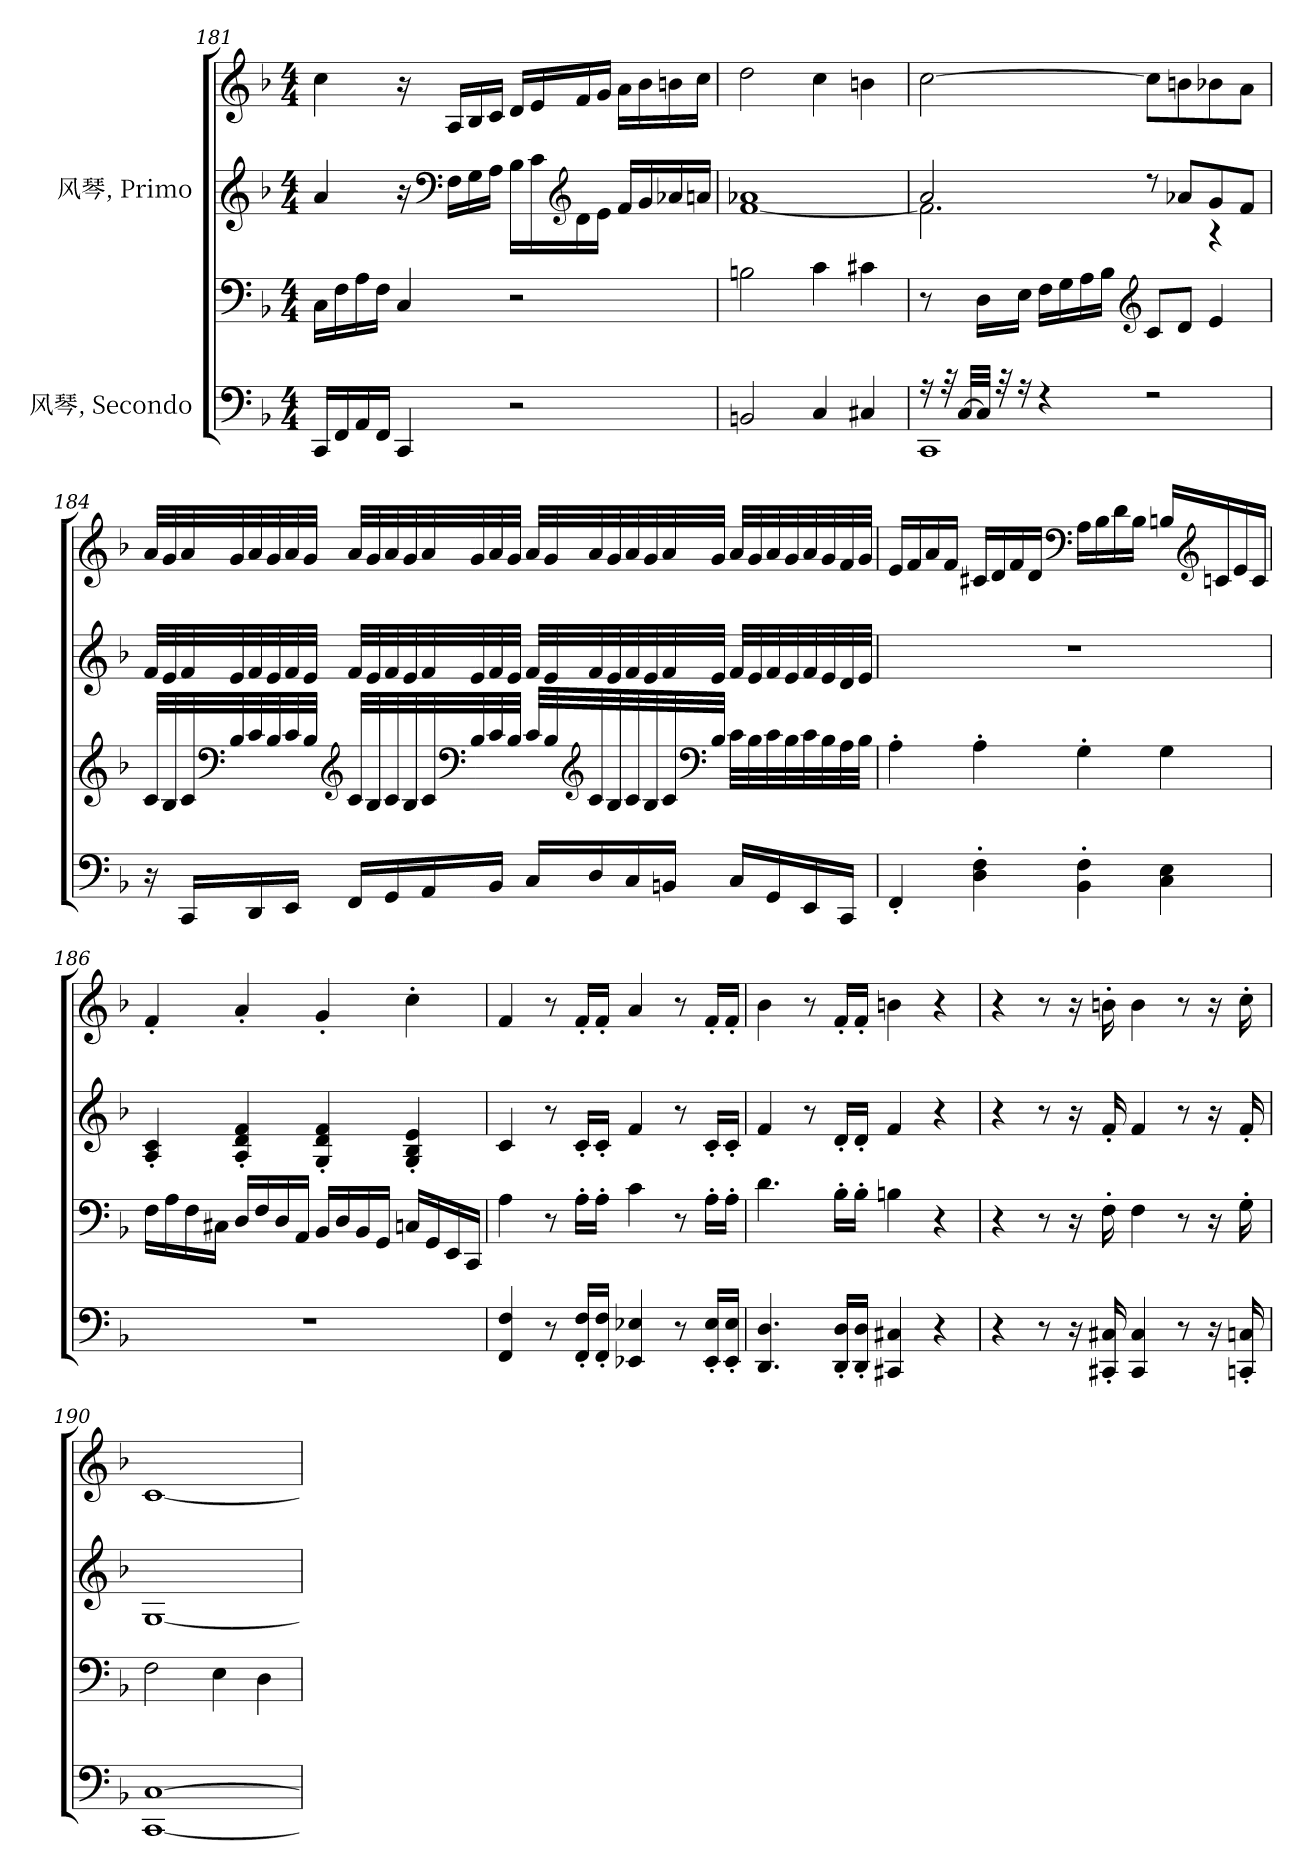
**kern	**kern	**kern	**kern
*part2	*part2	*part1	*part1
*staff4	*staff3	*staff2	*staff1
*I"风琴, Secondo	*	*I"风琴, Primo	*
!!LO:LB:g=z
*clefF4	*clefF4	*clefG2	*clefG2
*k[b-]	*k[b-]	*k[b-]	*k[b-]
*M4/4	*M4/4	*M4/4	*M4/4
=181	=181	=181	=181
16CC/LL	16C\LL	4a/	4cc\
16FF/	16F\	.	.
16AA/	16A\	.	.
16FF/JJ	16F\JJ	.	.
4CC/	4C/	16r	16r
*	*	*clefF4	*
.	.	16F\LL	16A/LL
.	.	16G\	16B-/
.	.	16A\JJ	16c/JJ
2r	2r	16B-\LL	16d/LL
.	.	16c\	16e/
*	*	*clefG2	*
.	.	16d\	16f/
.	.	16e\JJ	16g/JJ
.	.	16f/LL	16a\LL
.	.	16g/	16b-\
.	.	16a-X/	16bn\
.	.	16an/JJ	16cc\JJ
=182	=182	=182	=182
*	*	*^	*
2BBn/	2Bn\	1a-X	[1f	2dd\
4C/	4c\	.	.	4cc\
4C#X/	4c#X\	.	.	4bn\
!!LO:PB:g=z
=183	=183	=183	=183	=183
*^	*	*	*	*
16r	1CC	8r	2a/	2.f\]	[2cc\
32r	.	.	.	.	.
[32C/LLL	.	.	.	.	.
32C/JJJ]	.	16D\LL	.	.	.
32r	.	.	.	.	.
16r	.	16E\JJ	.	.	.
4r	.	16F\LL	.	.	.
.	.	16G\	.	.	.
.	.	16A\	.	.	.
.	.	16B-\JJ	.	.	.
*	*	*clefG2	*	*	*
2r	.	8c/L	8r	.	8cc\L]
.	.	8d/J	8a-X/L	.	8bn\
.	.	4e/	8g/	4r	8b-X\
.	.	.	8f/J	.	8a\J
*v	*v	*	*v	*v	*
!!LO:LB:g=z
=184	=184	=184	=184
16r	32c/LLL	32f/LLL	32a/LLL
.	32B-/	32e/	32g/
16CC/LL	32c/	32f/	32a/
*	*clefF4	*	*
.	32B-/	32e/	32g/
16DD/	32c/	32f/	32a/
.	32B-/	32e/	32g/
16EE/JJ	32c/	32f/	32a/
.	32B-/JJJ	32e/JJJ	32g/JJJ
*	*clefG2	*	*
16FF/LL	32c/LLL	32f/LLL	32a/LLL
.	32B-/	32e/	32g/
16GG/	32c/	32f/	32a/
.	32B-/	32e/	32g/
16AA/	32c/	32f/	32a/
*	*clefF4	*	*
.	32B-/	32e/	32g/
16BB-/JJ	32c/	32f/	32a/
.	32B-/JJJ	32e/JJJ	32g/JJJ
16C/LL	32c/LLL	32f/LLL	32a/LLL
.	32B-/	32e/	32g/
*	*clefG2	*	*
16D/	32c/	32f/	32a/
.	32B-/	32e/	32g/
16C/	32c/	32f/	32a/
.	32B-/	32e/	32g/
16BBn/JJ	32c/	32f/	32a/
*	*clefF4	*	*
.	32B-/JJJ	32e/JJJ	32g/JJJ
16C/LL	32c\LLL	32f/LLL	32a/LLL
.	32B-\	32e/	32g/
16GG/	32c\	32f/	32a/
.	32B-\	32e/	32g/
16EE/	32c\	32f/	32a/
.	32B-\	32e/	32g/
16CC/JJ	32A\	32d/	32f/
.	32B-\JJJ	32e/JJJ	32g/JJJ
!!LO:LB:g=z
=185	=185	=185	=185
4FF'/	4A'\	1r	16e/LL
.	.	.	16f/
.	.	.	16a/
.	.	.	16f/JJ
4D\' 4F\'	4A'\	.	16c#X/LL
.	.	.	16d/
.	.	.	16f/
.	.	.	16d/JJ
*	*	*	*clefF4
4BB-\' 4F\'	4G'\	.	16A\LL
.	.	.	16B-\
.	.	.	16d\
.	.	.	16B-\JJ
4C\ 4E\	4G\	.	16Bn/LL
*	*	*	*clefG2
.	.	.	16cn/
.	.	.	16e/
.	.	.	16c/JJ
=186	=186	=186	=186
1r	16F\LL	4A/' 4c/'	4f'/
.	16A\	.	.
.	16F\	.	.
.	16C#X\JJ	.	.
.	16D/LL	4A/' 4d/' 4f/'	4a'/
.	16F/	.	.
.	16D/	.	.
.	16AA/JJ	.	.
.	16BB-/LL	4G/' 4d/' 4f/'	4g'/
.	16D/	.	.
.	16BB-/	.	.
.	16GG/JJ	.	.
.	16Cn/LL	4G/' 4B-/' 4e/'	4cc'\
.	16GG/	.	.
.	16EE/	.	.
.	16CC/JJ	.	.
!!LO:PB:g=z
=187	=187	=187	=187
4FF/ 4F/	4A\	4c/	4f/
8r	8r	8r	8r
16FF/' 16F/'LL	16A'\LL	16c'/LL	16f'/LL
16FF/' 16F/'JJ	16A'\JJ	16c'/JJ	16f'/JJ
4EE-X/ 4E-X/	4c\	4f/	4a/
8r	8r	8r	8r
16EE-/' 16E-/'LL	16A'\LL	16c'/LL	16f'/LL
16EE-/' 16E-/'JJ	16A'\JJ	16c'/JJ	16f'/JJ
=188	=188	=188	=188
4.DD/ 4.D/	4.d\	4f/	4b-\
.	.	8r	8r
16DD/' 16D/'LL	16B-'\LL	16d'/LL	16f'/LL
16DD/' 16D/'JJ	16B-'\JJ	16d'/JJ	16f'/JJ
4CC#X/ 4C#X/	4Bn\	4f/	4bn\
4r	4r	4r	4r
=189	=189	=189	=189
4r	4r	4r	4r
8r	8r	8r	8r
16r	16r	16r	16r
16CC#X/' 16C#X/'	16F'\	16f'/	16bn'\
4CC#/ 4C#/	4F\	4f/	4b\
8r	8r	8r	8r
16r	16r	16r	16r
16CCn/' 16Cn/'	16G'\	16f'/	16cc'\
=190	=190	=190	=190
[1CC [1C	2F\	[1G	[1c
.	4E\	.	.
.	4D\	.	.
=	=	=	=
*-	*-	*-	*-
